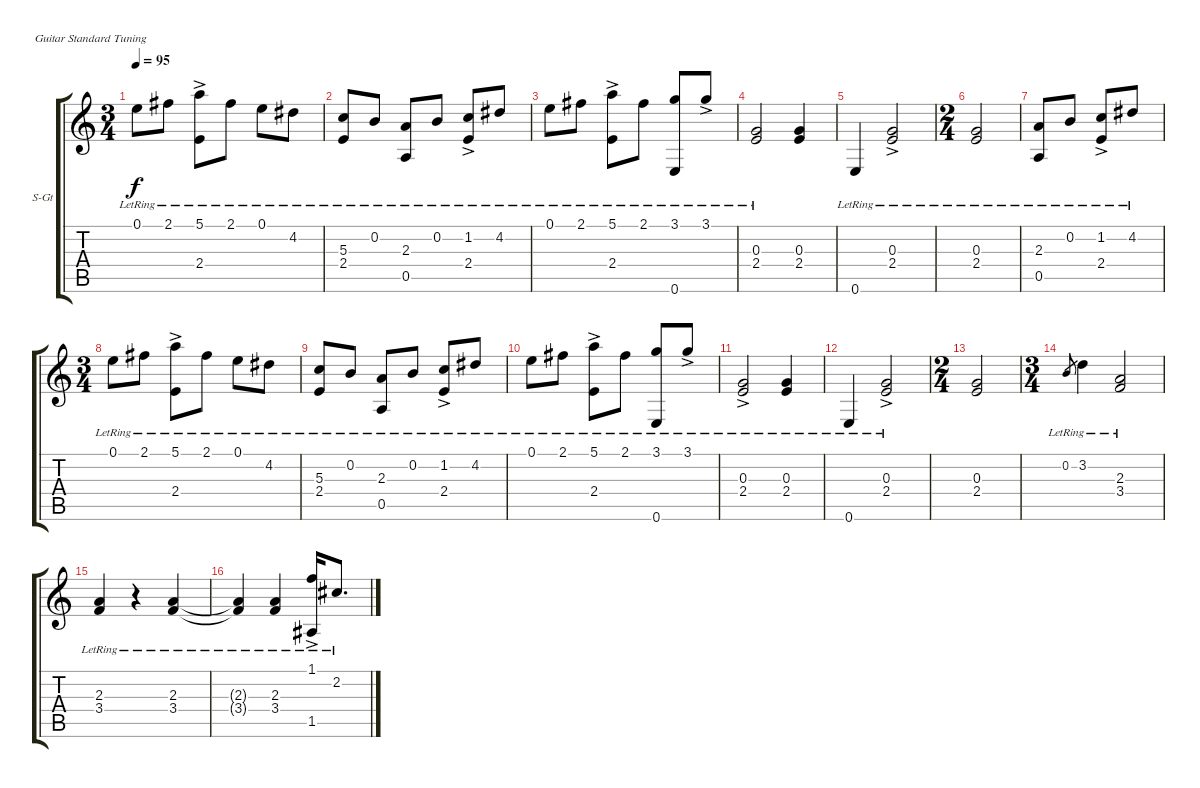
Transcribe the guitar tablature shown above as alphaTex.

\defaultSystemsLayout 4
\bracketExtendMode groupsimilarinstruments
\firstSystemTrackNameOrientation horizontal
\otherSystemsTrackNameOrientation horizontal
\track ("Steel Guitar" "S-Gt") {instrument acousticguitarsteel}
\staff {score tabs}
\tuning (E4 B3 G3 D3 A2 E2)
\ts (3 4)
\tempo 95
\clef g2
\scale
0.257261
\ks c
0.1{lr}.8{dy f} 2.1{lr}.8 (5.1{lr} 2.4{ac lr}).8 2.1{lr}.8 0.1{lr}.8 4.2{lr}.8 |
\scale
0.333333 (5.3{lr} 2.4{lr}).8 0.2{lr}.8 (0.5{lr} 2.3{lr}).8 0.2{lr}.8 (1.2{lr} 2.4{ac lr}).8 4.2{lr}.8 |
\scale
0.333333 0.1{lr}.8 2.1{lr}.8 (5.1{lr} 2.4{ac lr}).8 2.1{lr}.8 (3.1{lr} 0.6{lr}).8 3.1{ac lr}.8 |
\scale
0.333333 (0.3{lr} 2.4{lr}).2 (2.4 0.3).4 |
\scale
0.257261 0.6{lr}.4 (2.4{ac lr} 0.3{lr}).2 |
\ts (2 4)
\scale
0.485477 (2.4{lr} 0.3{lr}).2 |
\scale
0.257261 (2.3{lr} 0.5{lr}).8 0.2{lr}.8 (1.2{lr} 2.4{ac lr}).8 4.2{lr}.8 |
\ts (3 4)
\scale
0.485477 0.1{lr}.8 2.1{lr}.8 (5.1{lr} 2.4{ac lr}).8 2.1{lr}.8 0.1{lr}.8 4.2{lr}.8 |
\scale
0.257261 (5.3{lr} 2.4{lr}).8 0.2{lr}.8 (0.5{lr} 2.3{lr}).8 0.2{lr}.8 (1.2{lr} 2.4{ac lr}).8 4.2{lr}.8 |
\scale
0.257261 0.1{lr}.8 2.1{lr}.8 (5.1{lr} 2.4{ac lr}).8 2.1{lr}.8 (3.1{lr} 0.6{lr}).8 3.1{ac lr}.8 |
\scale
0.257261 (0.3{lr} 2.4{ac lr}).2 (2.4{lr} 0.3{lr}).4 |
\scale
0.257261 0.6{lr}.4 (2.4{ac lr} 0.3{lr}).2 |
\ts (2 4)
\scale
0.485477 (2.4 0.3).2 |
\ts (3 4)
\scale
0.485477 0.2{lr}.8{gr} 3.2{lr}.4 (3.4{lr} 2.3{lr}).2 |
\scale
0.257261 (3.4{lr} 2.3{lr}).4 r.4 (3.4{lr} 2.3{lr}).4 |
\scale
0.257261 (3.4{lr t} 2.3{lr t}).4 (3.4{lr} 2.3{lr}).4 (1.1{ac lr} 1.5{lr}).16 2.2{lr}.8{d}
